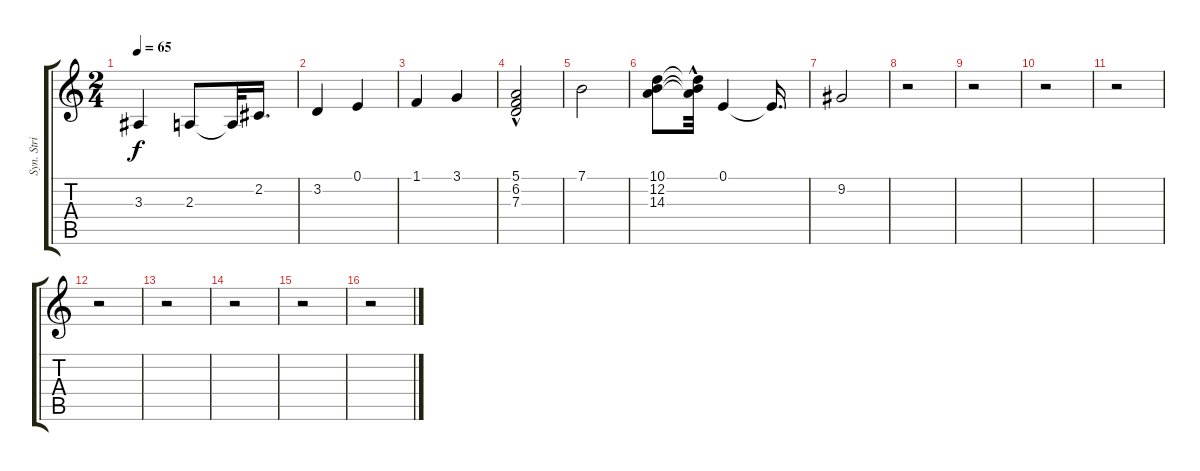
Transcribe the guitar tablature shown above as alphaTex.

\track (" Syn. Strings1*merged" " Syn. Stri") {instrument synthstrings1}
\staff {score tabs}
\tuning (E4 B3 G3 D3 A2 E2) {hide}
\ts (2 4)
\tempo 65
\clef g2
\ks c
3.3.4{dy f} 2.3.8 2.3{t}.32 2.2.16{d} |
3.2.4 0.1.4 |
1.1.4 3.1.4 |
(5.1{hac} 6.2 7.3{hac}).2 |
7.1.2 |
(10.1 12.2 14.3).8 (10.1{hac t} 12.2{hac t} 14.3{t}).32 0.1.4 0.1{t}.16{d} |
9.2.2 |
r.2 |
r.2 |
r.2 |
r.2 |
r.2 |
r.2 |
r.2 |
r.2 |
r.2
